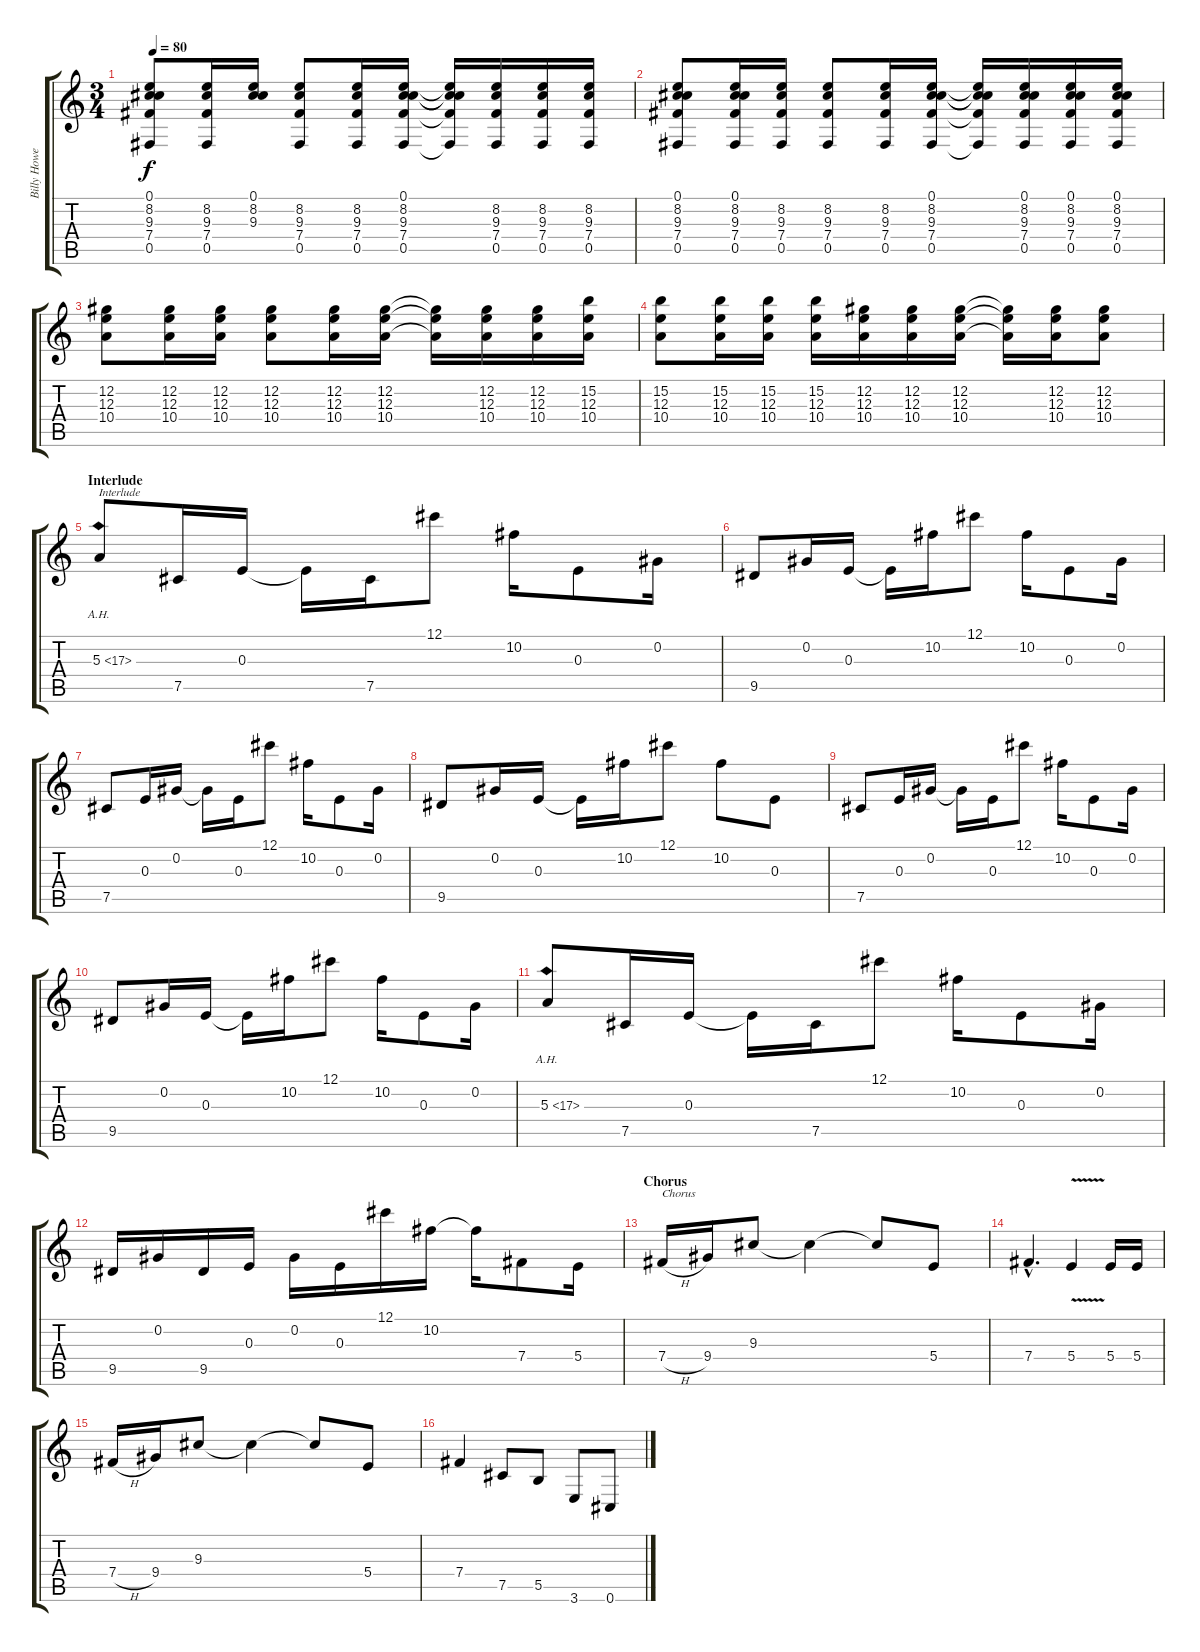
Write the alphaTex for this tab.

\track ("Billy Howerdel" "Billy Howe") {instrument acousticguitarsteel}
\staff {score tabs}
\tuning (Db4 Ab3 E3 B2 Gb2 Db2) {hide}
\ts (3 4)
\tempo 80
\clef g2
\ks c
(0.1 8.2 9.3 7.4 0.5).8{dy f} (8.2 9.3 7.4 0.5).16 (0.1 8.2 9.3).16 (8.2 9.3 7.4 0.5).8 (8.2 9.3 7.4 0.5).16 (0.1 8.2 9.3 7.4 0.5).16 (0.1{t} 8.2{t} 9.3{t} 7.4{t} 0.5{t}).16 (8.2 9.3 7.4 0.5).16 (8.2 9.3 7.4 0.5).16 (8.2 9.3 7.4 0.5).16 |
(0.1 8.2 9.3 7.4 0.5).8 (0.1 8.2 9.3 7.4 0.5).16 (8.2 9.3 7.4 0.5).16 (8.2 9.3 7.4 0.5).8 (8.2 9.3 7.4 0.5).16 (0.1 8.2 9.3 7.4 0.5).16 (0.1{t} 8.2{t} 9.3{t} 7.4{t} 0.5{t}).16 (0.1 8.2 9.3 7.4 0.5).16 (0.1 8.2 9.3 7.4 0.5).16 (0.1 8.2 9.3 7.4 0.5).16 |
(12.2 12.3 10.4).8 (12.2 12.3 10.4).16 (12.2 12.3 10.4).16 (12.2 12.3 10.4).8 (12.2 12.3 10.4).16 (12.2 12.3 10.4).16 (12.2{t} 12.3{t} 10.4{t}).16 (12.2 12.3 10.4).16 (12.2 12.3 10.4).16 (15.2 12.3 10.4).16 |
(15.2 12.3 10.4).8 (15.2 12.3 10.4).16 (15.2 12.3 10.4).16 (15.2 12.3 10.4).16 (12.2 12.3 10.4).16 (12.2 12.3 10.4).16 (12.2 12.3 10.4).16 (12.2{t} 12.3{t} 10.4{t}).16 (12.2 12.3 10.4).16 (12.2 12.3 10.4).8 |
\section ("" "Interlude")
5.3{ah 12}.8{txt "Interlude"} 7.5.16 0.3.16 0.3{t}.16 7.5.16 12.1.8 10.2.16 0.3.8 0.2.16 |
9.5.8 0.2.16 0.3.16 0.3{t}.16 10.2.16 12.1.8 10.2.16 0.3.8 0.2.16 |
7.5.8 0.3.16 0.2.16 0.2{t}.16 0.3.16 12.1.8 10.2.16 0.3.8 0.2.16 |
9.5.8 0.2.16 0.3.16 0.3{t}.16 10.2.16 12.1.8 10.2.8 0.3.8 |
7.5.8 0.3.16 0.2.16 0.2{t}.16 0.3.16 12.1.8 10.2.16 0.3.8 0.2.16 |
9.5.8 0.2.16 0.3.16 0.3{t}.16 10.2.16 12.1.8 10.2.16 0.3.8 0.2.16 |
5.3{ah 12}.8 7.5.16 0.3.16 0.3{t}.16 7.5.16 12.1.8 10.2.16 0.3.8 0.2.16 |
9.5.16 0.2.16 9.5.16 0.3.16 0.2.16 0.3.16 12.1.16 10.2.16 10.2{t}.16 7.4.8 5.4.16 |
\section ("" "Chorus")
7.4{h}.16{txt "Chorus"} 9.4.16 9.3.8 9.3{t}.4 9.3{t}.8 5.4.8 |
7.4{hac}.4{d} 5.4{v}.4 5.4.16 5.4.16 |
7.4{h}.16 9.4.16 9.3.8 9.3{t}.4 9.3{t}.8 5.4.8 |
7.4.4 7.5.8 5.5.8 3.6.8 0.6.8
